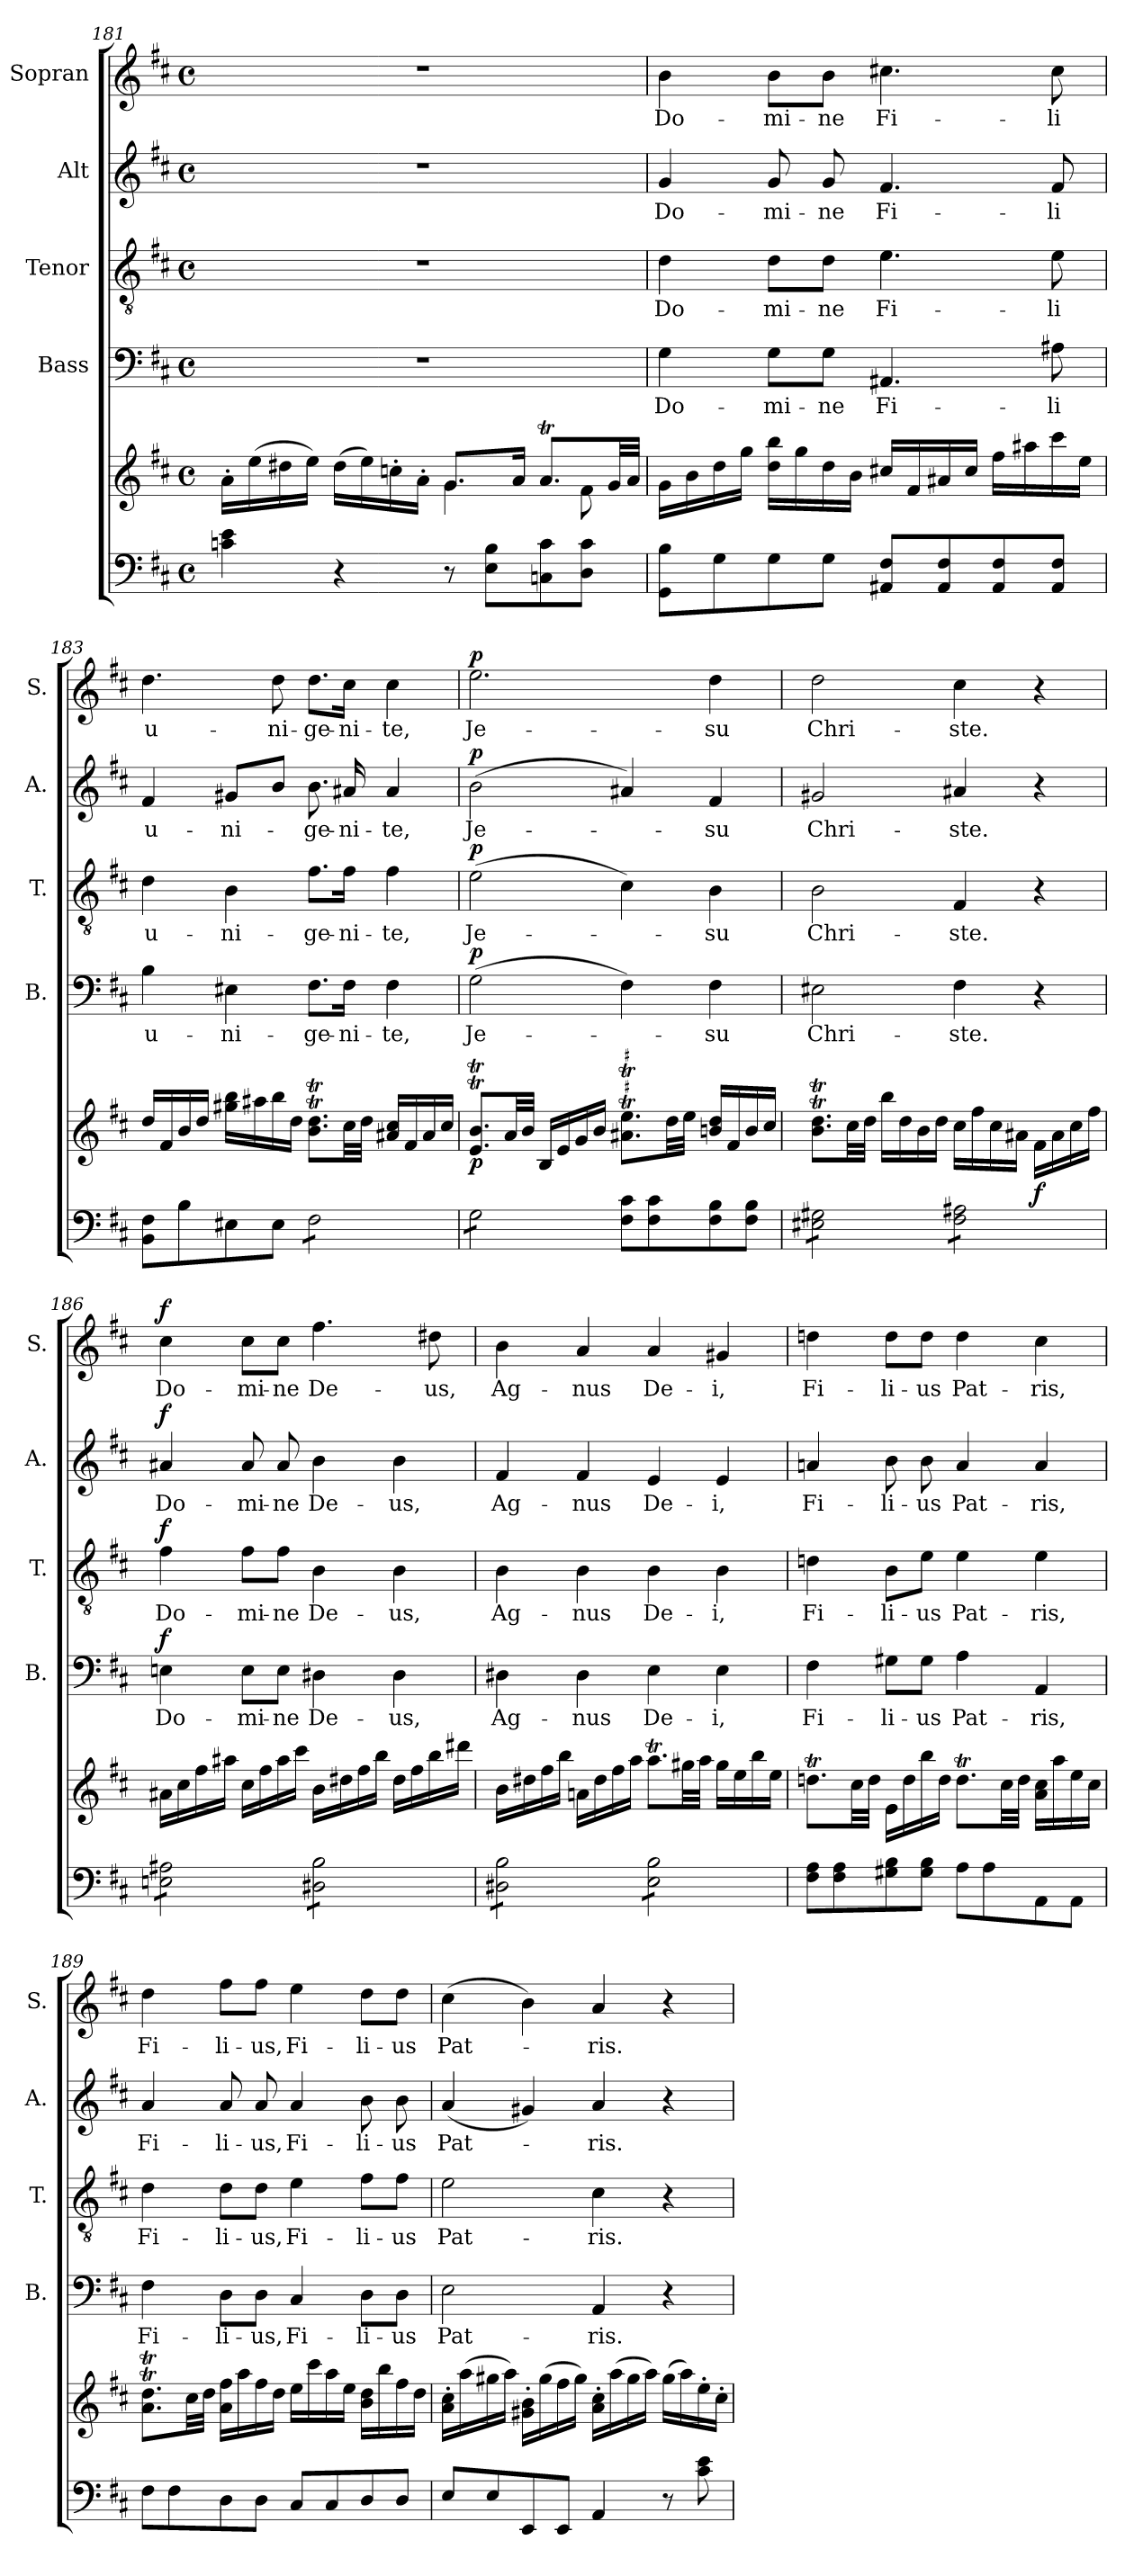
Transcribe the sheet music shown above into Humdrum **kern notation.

**kern	**kern	**dynam	**kern	**text	**dynam	**kern	**text	**dynam	**kern	**text	**dynam	**kern	**text	**dynam
*part5	*part5	*part5	*part4	*part4	*part4	*part3	*part3	*part3	*part2	*part2	*part2	*part1	*part1	*part1
*staff6	*staff5	*staff5/6	*staff4	*staff4	*staff4	*staff3	*staff3	*staff3	*staff2	*staff2	*staff2	*staff1	*staff1	*staff1
*	*	*	*I"Bass	*	*	*I"Tenor	*	*	*I"Alt	*	*	*I"Sopran	*	*
*	*	*	*I'B.	*	*	*I'T.	*	*	*I'A.	*	*	*I'S.	*	*
*clefF4	*clefG2	*	*clefF4	*	*	*clefGv2	*	*	*clefG2	*	*	*clefG2	*	*
*k[f#c#]	*k[f#c#]	*	*k[f#c#]	*	*	*k[f#c#]	*	*	*k[f#c#]	*	*	*k[f#c#]	*	*
*D:	*D:	*	*D:	*	*	*D:	*	*	*D:	*	*	*D:	*	*
*M4/4	*M4/4	*	*M4/4	*	*	*M4/4	*	*	*M4/4	*	*	*M4/4	*	*
*met(c)	*met(c)	*	*met(c)	*	*	*met(c)	*	*	*met(c)	*	*	*met(c)	*	*
=181	=181	=181	=181	=181	=181	=181	=181	=181	=181	=181	=181	=181	=181	=181
*	*^	*	*	*	*	*	*	*	*	*	*	*	*	*
4cn\ 4e\	16a'>\LL	2ryy	.	1r	.	.	1r	.	.	1r	.	.	1r	.	.
.	(>16ee\	.	.	.	.	.	.	.	.	.	.	.	.	.	.
.	16dd#X\	.	.	.	.	.	.	.	.	.	.	.	.	.	.
.	16ee\JJ)	.	.	.	.	.	.	.	.	.	.	.	.	.	.
4r	(>16dd#\LL	.	.	.	.	.	.	.	.	.	.	.	.	.	.
.	16ee\)	.	.	.	.	.	.	.	.	.	.	.	.	.	.
.	16ccn'>\	.	.	.	.	.	.	.	.	.	.	.	.	.	.
.	16a'>\JJ	.	.	.	.	.	.	.	.	.	.	.	.	.	.
8r	8.g/L	4.g\	.	.	.	.	.	.	.	.	.	.	.	.	.
8E\ 8B\L	.	.	.	.	.	.	.	.	.	.	.	.	.	.	.
.	16a/Jk	.	.	.	.	.	.	.	.	.	.	.	.	.	.
8Cn\ 8c\	8.aT/L	.	.	.	.	.	.	.	.	.	.	.	.	.	.
8D\ 8c\J	.	8f#\	.	.	.	.	.	.	.	.	.	.	.	.	.
.	32g/LL	.	.	.	.	.	.	.	.	.	.	.	.	.	.
.	32a/JJJ	.	.	.	.	.	.	.	.	.	.	.	.	.	.
*	*v	*v	*	*	*	*	*	*	*	*	*	*	*	*	*
!!LO:LB:g=z
=182	=182	=182	=182	=182	=182	=182	=182	=182	=182	=182	=182	=182	=182	=182
!	!	!	!	!LO:LY:b	!	!	!LO:LY:b	!	!	!LO:LY:b	!	!	!LO:LY:b	!
8GG\ 8B\L	16g\LL	.	4G\	Do-	.	4d\	Do-	.	4g/	Do-	.	4b\	Do-	.
.	16b\	.	.	.	.	.	.	.	.	.	.	.	.	.
8G\	16dd\	.	.	.	.	.	.	.	.	.	.	.	.	.
.	16gg\JJ	.	.	.	.	.	.	.	.	.	.	.	.	.
!	!	!	!	!LO:LY:b	!	!	!LO:LY:b	!	!	!LO:LY:b	!	!	!LO:LY:b	!
8G\	16dd\ 16bb\LL	.	8G\L	-mi-	.	8d\L	-mi-	.	8g/	-mi-	.	8b\L	-mi-	.
.	16gg\	.	.	.	.	.	.	.	.	.	.	.	.	.
!	!	!	!	!LO:LY:b	!	!	!LO:LY:b	!	!	!LO:LY:b	!	!	!LO:LY:b	!
8G\J	16dd\	.	8G\J	-ne	.	8d\J	-ne	.	8g/	-ne	.	8b\J	-ne	.
.	16b\JJ	.	.	.	.	.	.	.	.	.	.	.	.	.
!	!	!	!	!LO:LY:b	!	!	!LO:LY:b	!	!	!LO:LY:b	!	!	!LO:LY:b	!
8AA#X/ 8F#/L	16cc#X/LL	.	4.AA#X/	Fi-	.	4.e\	Fi-	.	4.f#/	Fi-	.	4.cc#X\	Fi-	.
.	16f#/	.	.	.	.	.	.	.	.	.	.	.	.	.
8AA#/ 8F#/	16a#X/	.	.	.	.	.	.	.	.	.	.	.	.	.
.	16cc#/JJ	.	.	.	.	.	.	.	.	.	.	.	.	.
8AA#/ 8F#/	16ff#\LL	.	.	.	.	.	.	.	.	.	.	.	.	.
.	16aa#X\	.	.	.	.	.	.	.	.	.	.	.	.	.
!	!	!	!	!LO:LY:b	!	!	!LO:LY:b	!	!	!LO:LY:b	!	!	!LO:LY:b	!
8AA#/ 8F#/J	16ccc#\	.	8A#X\	-li	.	8e\	-li	.	8f#/	-li	.	8cc#\	-li	.
.	16ee\JJ	.	.	.	.	.	.	.	.	.	.	.	.	.
=183	=183	=183	=183	=183	=183	=183	=183	=183	=183	=183	=183	=183	=183	=183
!	!	!	!	!LO:LY:b	!	!	!LO:LY:b	!	!	!LO:LY:b	!	!	!LO:LY:b	!
8BB\ 8F#\L	16dd/LL	.	4B\	u-	.	4d\	u-	.	4f#/	u-	.	4.dd\	u-	.
.	16f#/	.	.	.	.	.	.	.	.	.	.	.	.	.
8B\	16b/	.	.	.	.	.	.	.	.	.	.	.	.	.
.	16dd/JJ	.	.	.	.	.	.	.	.	.	.	.	.	.
!	!	!	!	!LO:LY:b	!	!	!LO:LY:b	!	!	!LO:LY:b	!	!	!	!
8E#X\	16gg#X\ 16bb\LL	.	4E#X\	-ni-	.	4B\	-ni-	.	8g#X/L	-ni-	.	.	.	.
.	16aa#X\	.	.	.	.	.	.	.	.	.	.	.	.	.
!	!	!	!	!	!	!	!	!	!	!	!	!	!LO:LY:b	!
8E#\J	16bb\	.	.	.	.	.	.	.	8b/J	.	.	8dd\	-ni-	.
.	16dd\JJ	.	.	.	.	.	.	.	.	.	.	.	.	.
!	!	!	!	!LO:LY:b	!	!	!LO:LY:b	!	!	!LO:LY:b	!	!	!LO:LY:b	!
*tremolo	*	*	*	*	*	*	*	*	*	*	*	*	*	*
8F#\L	8.b\T 8.dd\TL	.	8.F#\L	-ge-	.	8.f#\L	-ge-	.	8.b\	-ge-	.	8.dd\L	-ge-	.
8F#\	.	.	.	.	.	.	.	.	.	.	.	.	.	.
!	!	!	!	!LO:LY:b	!	!	!LO:LY:b	!	!	!LO:LY:b	!	!	!LO:LY:b	!
.	32cc#\LL	.	16F#\Jk	-ni-	.	16f#\Jk	-ni-	.	16a#X/	-ni-	.	16cc#\Jk	-ni-	.
.	32dd\JJJ	.	.	.	.	.	.	.	.	.	.	.	.	.
!	!	!	!	!LO:LY:b	!	!	!LO:LY:b	!	!	!LO:LY:b	!	!	!LO:LY:b	!
8F#\	16a#X/ 16cc#/LL	.	4F#\	-te,	.	4f#\	-te,	.	4a#/	-te,	.	4cc#\	-te,	.
.	16f#/	.	.	.	.	.	.	.	.	.	.	.	.	.
8F#\J	16a#/	.	.	.	.	.	.	.	.	.	.	.	.	.
.	16cc#/JJ	.	.	.	.	.	.	.	.	.	.	.	.	.
=184	=184	=184	=184	=184	=184	=184	=184	=184	=184	=184	=184	=184	=184	=184
!	!	!LO:DY:b	!	!LO:LY:b	!LO:DY:a	!	!LO:LY:b	!LO:DY:a	!	!LO:LY:b	!LO:DY:a	!	!LO:LY:b	!LO:DY:a
8G\L	8.e/T 8.b/TL	p	(>2G\	Je-	p	(>2e\	Je-	p	(>2b\	Je-	p	2.ee\	Je-	p
8G\	.	.	.	.	.	.	.	.	.	.	.	.	.	.
.	32a/LL	.	.	.	.	.	.	.	.	.	.	.	.	.
.	32b/JJJ	.	.	.	.	.	.	.	.	.	.	.	.	.
8G\	16B/LL	.	.	.	.	.	.	.	.	.	.	.	.	.
.	16e/	.	.	.	.	.	.	.	.	.	.	.	.	.
8G\J	16g/	.	.	.	.	.	.	.	.	.	.	.	.	.
*Xtremolo	*	*	*	*	*	*	*	*	*	*	*	*	*	*
.	16b/JJ	.	.	.	.	.	.	.	.	.	.	.	.	.
8F#\ 8c#\L	8.a#X\T 8.ee\TL	.	4F#\)	.	.	4c#\)	.	.	4a#X/)	.	.	.	.	.
8F#\ 8c#\	.	.	.	.	.	.	.	.	.	.	.	.	.	.
.	32dd\LL	.	.	.	.	.	.	.	.	.	.	.	.	.
.	32ee\JJJ	.	.	.	.	.	.	.	.	.	.	.	.	.
!	!	!	!	!LO:LY:b	!	!	!LO:LY:b	!	!	!LO:LY:b	!	!	!LO:LY:b	!
8F#\ 8B\	16b/ 16dd/LL	.	4F#\	-su	.	4B\	-su	.	4f#/	-su	.	4dd\	-su	.
.	16f#/	.	.	.	.	.	.	.	.	.	.	.	.	.
8F#\ 8B\J	16b/	.	.	.	.	.	.	.	.	.	.	.	.	.
.	16cc#/JJ	.	.	.	.	.	.	.	.	.	.	.	.	.
!!LO:PB:g=z
=185	=185	=185	=185	=185	=185	=185	=185	=185	=185	=185	=185	=185	=185	=185
!	!	!	!	!LO:LY:b	!	!	!LO:LY:b	!	!	!LO:LY:b	!	!	!LO:LY:b	!
*tremolo	*	*	*	*	*	*	*	*	*	*	*	*	*	*
8E#X\ 8G#X\L	8.b\T 8.dd\TL	.	2E#X\	Chri-	.	2B\	Chri-	.	2g#X/	Chri-	.	2dd\	Chri-	.
8E#X\ 8G#X\	.	.	.	.	.	.	.	.	.	.	.	.	.	.
.	32cc#\LL	.	.	.	.	.	.	.	.	.	.	.	.	.
.	32dd\JJJ	.	.	.	.	.	.	.	.	.	.	.	.	.
8E#X\ 8G#X\	16bb\LL	.	.	.	.	.	.	.	.	.	.	.	.	.
.	16dd\	.	.	.	.	.	.	.	.	.	.	.	.	.
8E#X\ 8G#X\J	16b\	.	.	.	.	.	.	.	.	.	.	.	.	.
.	16dd\JJ	.	.	.	.	.	.	.	.	.	.	.	.	.
!	!	!	!	!LO:LY:b	!	!	!LO:LY:b	!	!	!LO:LY:b	!	!	!LO:LY:b	!
8F#\ 8A#X\L	16cc#\LL	.	4F#\	-ste.	.	4F#/	-ste.	.	4a#X/	-ste.	.	4cc#\	-ste.	.
.	16ff#\	.	.	.	.	.	.	.	.	.	.	.	.	.
8F#\ 8A#X\	16cc#\	.	.	.	.	.	.	.	.	.	.	.	.	.
.	16a#X\JJ	.	.	.	.	.	.	.	.	.	.	.	.	.
!	!	!LO:DY:b	!	!	!	!	!	!	!	!	!	!	!	!
8F#\ 8A#X\	16f#\LL	f	4r	.	.	4r	.	.	4r	.	.	4r	.	.
.	16a#\	.	.	.	.	.	.	.	.	.	.	.	.	.
8F#\ 8A#X\J	16cc#\	.	.	.	.	.	.	.	.	.	.	.	.	.
.	16ff#\JJ	.	.	.	.	.	.	.	.	.	.	.	.	.
=186	=186	=186	=186	=186	=186	=186	=186	=186	=186	=186	=186	=186	=186	=186
!	!	!	!	!LO:LY:b	!LO:DY:a	!	!LO:LY:b	!LO:DY:a	!	!LO:LY:b	!LO:DY:a	!	!LO:LY:b	!LO:DY:a
8En\ 8A#X\L	16a#X\LL	.	4En\	Do-	f	4f#\	Do-	f	4a#X/	Do-	f	4cc#\	Do-	f
.	16cc#\	.	.	.	.	.	.	.	.	.	.	.	.	.
8En\ 8A#X\	16ff#\	.	.	.	.	.	.	.	.	.	.	.	.	.
.	16aa#X\JJ	.	.	.	.	.	.	.	.	.	.	.	.	.
!	!	!	!	!LO:LY:b	!	!	!LO:LY:b	!	!	!LO:LY:b	!	!	!LO:LY:b	!
8En\ 8A#X\	16cc#\LL	.	8E\L	-mi-	.	8f#\L	-mi-	.	8a#/	-mi-	.	8cc#\L	-mi-	.
.	16ff#\	.	.	.	.	.	.	.	.	.	.	.	.	.
!	!	!	!	!LO:LY:b	!	!	!LO:LY:b	!	!	!LO:LY:b	!	!	!LO:LY:b	!
8En\ 8A#X\J	16aa#\	.	8E\J	-ne	.	8f#\J	-ne	.	8a#/	-ne	.	8cc#\J	-ne	.
.	16ccc#\JJ	.	.	.	.	.	.	.	.	.	.	.	.	.
!	!	!	!	!LO:LY:b	!	!	!LO:LY:b	!	!	!LO:LY:b	!	!	!LO:LY:b	!
8D#X\ 8B\L	16b\LL	.	4D#X\	De-	.	4B\	De-	.	4b\	De-	.	4.ff#\	De-	.
.	16dd#X\	.	.	.	.	.	.	.	.	.	.	.	.	.
8D#X\ 8B\	16ff#\	.	.	.	.	.	.	.	.	.	.	.	.	.
.	16bb\JJ	.	.	.	.	.	.	.	.	.	.	.	.	.
!	!	!	!	!LO:LY:b	!	!	!LO:LY:b	!	!	!LO:LY:b	!	!	!	!
8D#X\ 8B\	16dd#\LL	.	4D#\	-us,	.	4B\	-us,	.	4b\	-us,	.	.	.	.
.	16ff#\	.	.	.	.	.	.	.	.	.	.	.	.	.
!	!	!	!	!	!	!	!	!	!	!	!	!	!LO:LY:b	!
8D#X\ 8B\J	16bb\	.	.	.	.	.	.	.	.	.	.	8dd#X\	-us,	.
.	16ddd#X\JJ	.	.	.	.	.	.	.	.	.	.	.	.	.
!!LO:LB:g=z
=187	=187	=187	=187	=187	=187	=187	=187	=187	=187	=187	=187	=187	=187	=187
!	!	!	!	!LO:LY:b	!	!	!LO:LY:b	!	!	!LO:LY:b	!	!	!LO:LY:b	!
8D#X\ 8B\L	16b\LL	.	4D#X\	Ag-	.	4B\	Ag-	.	4f#/	Ag-	.	4b\	Ag-	.
.	16dd#X\	.	.	.	.	.	.	.	.	.	.	.	.	.
8D#X\ 8B\	16ff#\	.	.	.	.	.	.	.	.	.	.	.	.	.
.	16bb\JJ	.	.	.	.	.	.	.	.	.	.	.	.	.
!	!	!	!	!LO:LY:b	!	!	!LO:LY:b	!	!	!LO:LY:b	!	!	!LO:LY:b	!
8D#X\ 8B\	16an\LL	.	4D#\	-nus	.	4B\	-nus	.	4f#/	-nus	.	4a/	-nus	.
.	16dd#\	.	.	.	.	.	.	.	.	.	.	.	.	.
8D#X\ 8B\J	16ff#\	.	.	.	.	.	.	.	.	.	.	.	.	.
.	16aa\JJ	.	.	.	.	.	.	.	.	.	.	.	.	.
!	!	!	!	!LO:LY:b	!	!	!LO:LY:b	!	!	!LO:LY:b	!	!	!LO:LY:b	!
8E\ 8B\L	8.aaT\L	.	4E\	De-	.	4B\	De-	.	4e/	De-	.	4a/	De-	.
8E\ 8B\	.	.	.	.	.	.	.	.	.	.	.	.	.	.
.	32gg#X\LL	.	.	.	.	.	.	.	.	.	.	.	.	.
.	32aa\JJJ	.	.	.	.	.	.	.	.	.	.	.	.	.
!	!	!	!	!LO:LY:b	!	!	!LO:LY:b	!	!	!LO:LY:b	!	!	!LO:LY:b	!
8E\ 8B\	16gg#\LL	.	4E\	-i,	.	4B\	-i,	.	4e/	-i,	.	4g#X/	-i,	.
.	16ee\	.	.	.	.	.	.	.	.	.	.	.	.	.
8E\ 8B\J	16bb\	.	.	.	.	.	.	.	.	.	.	.	.	.
*Xtremolo	*	*	*	*	*	*	*	*	*	*	*	*	*	*
.	16ee\JJ	.	.	.	.	.	.	.	.	.	.	.	.	.
=188	=188	=188	=188	=188	=188	=188	=188	=188	=188	=188	=188	=188	=188	=188
!	!	!	!	!LO:LY:b	!	!	!LO:LY:b	!	!	!LO:LY:b	!	!	!LO:LY:b	!
8F#\ 8A\L	8.ddnT\L	.	4F#\	Fi-	.	4dn\	Fi-	.	4an/	Fi-	.	4ddn\	Fi-	.
8F#\ 8A\	.	.	.	.	.	.	.	.	.	.	.	.	.	.
.	32cc#\LL	.	.	.	.	.	.	.	.	.	.	.	.	.
.	32dd\JJJ	.	.	.	.	.	.	.	.	.	.	.	.	.
!	!	!	!	!LO:LY:b	!	!	!LO:LY:b	!	!	!LO:LY:b	!	!	!LO:LY:b	!
8G#X\ 8B\	16e\LL	.	8G#X\L	-li-	.	8B\L	-li-	.	8b\	-li-	.	8dd\L	-li-	.
.	16dd\	.	.	.	.	.	.	.	.	.	.	.	.	.
!	!	!	!	!LO:LY:b	!	!	!LO:LY:b	!	!	!LO:LY:b	!	!	!LO:LY:b	!
8G#\ 8B\J	16bb\	.	8G#\J	-us	.	8e\J	-us	.	8b\	-us	.	8dd\J	-us	.
.	16dd\JJ	.	.	.	.	.	.	.	.	.	.	.	.	.
!	!	!	!	!LO:LY:b	!	!	!LO:LY:b	!	!	!LO:LY:b	!	!	!LO:LY:b	!
8A\L	8.ddT\L	.	4A\	Pat-	.	4e\	Pat-	.	4a/	Pat-	.	4dd\	Pat-	.
8A\	.	.	.	.	.	.	.	.	.	.	.	.	.	.
.	32cc#\LL	.	.	.	.	.	.	.	.	.	.	.	.	.
.	32dd\JJJ	.	.	.	.	.	.	.	.	.	.	.	.	.
!	!	!	!	!LO:LY:b	!	!	!LO:LY:b	!	!	!LO:LY:b	!	!	!LO:LY:b	!
8AA\	16a\ 16cc#\LL	.	4AA/	-ris,	.	4e\	-ris,	.	4a/	-ris,	.	4cc#\	-ris,	.
.	16aa\	.	.	.	.	.	.	.	.	.	.	.	.	.
8AA\J	16ee\	.	.	.	.	.	.	.	.	.	.	.	.	.
.	16cc#\JJ	.	.	.	.	.	.	.	.	.	.	.	.	.
=189	=189	=189	=189	=189	=189	=189	=189	=189	=189	=189	=189	=189	=189	=189
!	!	!	!	!LO:LY:b	!	!	!LO:LY:b	!	!	!LO:LY:b	!	!	!LO:LY:b	!
8F#\L	8.a\T 8.dd\TL	.	4F#\	Fi-	.	4d\	Fi-	.	4a/	Fi-	.	4dd\	Fi-	.
8F#\	.	.	.	.	.	.	.	.	.	.	.	.	.	.
.	32cc#\LL	.	.	.	.	.	.	.	.	.	.	.	.	.
.	32dd\JJJ	.	.	.	.	.	.	.	.	.	.	.	.	.
!	!	!	!	!LO:LY:b	!	!	!LO:LY:b	!	!	!LO:LY:b	!	!	!LO:LY:b	!
8D\	16a\ 16ff#\LL	.	8D\L	-li-	.	8d\L	-li-	.	8a/	-li-	.	8ff#\L	-li-	.
.	16aa\	.	.	.	.	.	.	.	.	.	.	.	.	.
!	!	!	!	!LO:LY:b	!	!	!LO:LY:b	!	!	!LO:LY:b	!	!	!LO:LY:b	!
8D\J	16ff#\	.	8D\J	-us,	.	8d\J	-us,	.	8a/	-us,	.	8ff#\J	-us,	.
.	16dd\JJ	.	.	.	.	.	.	.	.	.	.	.	.	.
!	!	!	!	!LO:LY:b	!	!	!LO:LY:b	!	!	!LO:LY:b	!	!	!LO:LY:b	!
8C#/L	16ee\LL	.	4C#/	Fi-	.	4e\	Fi-	.	4a/	Fi-	.	4ee\	Fi-	.
.	16ccc#\	.	.	.	.	.	.	.	.	.	.	.	.	.
8C#/	16aa\	.	.	.	.	.	.	.	.	.	.	.	.	.
.	16ee\JJ	.	.	.	.	.	.	.	.	.	.	.	.	.
!	!	!	!	!LO:LY:b	!	!	!LO:LY:b	!	!	!LO:LY:b	!	!	!LO:LY:b	!
8D/	16b\ 16dd\LL	.	8D\L	-li-	.	8f#\L	-li-	.	8b\	-li-	.	8dd\L	-li-	.
.	16bb\	.	.	.	.	.	.	.	.	.	.	.	.	.
!	!	!	!	!LO:LY:b	!	!	!LO:LY:b	!	!	!LO:LY:b	!	!	!LO:LY:b	!
8D/J	16ff#\	.	8D\J	-us	.	8f#\J	-us	.	8b\	-us	.	8dd\J	-us	.
.	16dd\JJ	.	.	.	.	.	.	.	.	.	.	.	.	.
!!LO:PB:g=z
=190	=190	=190	=190	=190	=190	=190	=190	=190	=190	=190	=190	=190	=190	=190
!	!	!	!	!LO:LY:b	!	!	!LO:LY:b	!	!	!LO:LY:b	!	!	!LO:LY:b	!
8E/L	16a\'> 16cc#\'>LL	.	2E\	Pat-	.	2e\	Pat-	.	(<4a/	Pat-	.	(>4cc#\	Pat-	.
.	(>16aa\	.	.	.	.	.	.	.	.	.	.	.	.	.
8E/	16gg#X\	.	.	.	.	.	.	.	.	.	.	.	.	.
.	16aa\JJ)	.	.	.	.	.	.	.	.	.	.	.	.	.
8EE/	16g#X\'> 16b\'>LL	.	.	.	.	.	.	.	4g#X/)	.	.	4b\)	.	.
.	(>16gg#\	.	.	.	.	.	.	.	.	.	.	.	.	.
8EE/J	16ff#\	.	.	.	.	.	.	.	.	.	.	.	.	.
.	16gg#\JJ)	.	.	.	.	.	.	.	.	.	.	.	.	.
!	!	!	!	!LO:LY:b	!	!	!LO:LY:b	!	!	!LO:LY:b	!	!	!LO:LY:b	!
4AA/	16a\'> 16cc#\'>LL	.	4AA/	-ris.	.	4c#\	-ris.	.	4a/	-ris.	.	4a/	-ris.	.
.	(>16aa\	.	.	.	.	.	.	.	.	.	.	.	.	.
.	16gg#\	.	.	.	.	.	.	.	.	.	.	.	.	.
.	16aa\JJ)	.	.	.	.	.	.	.	.	.	.	.	.	.
8r	(>16gg#\LL	.	4r	.	.	4r	.	.	4r	.	.	4r	.	.
.	16aa\)	.	.	.	.	.	.	.	.	.	.	.	.	.
8c#\ 8e\	16ee'>\	.	.	.	.	.	.	.	.	.	.	.	.	.
.	16cc#'>\JJ	.	.	.	.	.	.	.	.	.	.	.	.	.
=	=	=	=	=	=	=	=	=	=	=	=	=	=	=
*-	*-	*-	*-	*-	*-	*-	*-	*-	*-	*-	*-	*-	*-	*-
